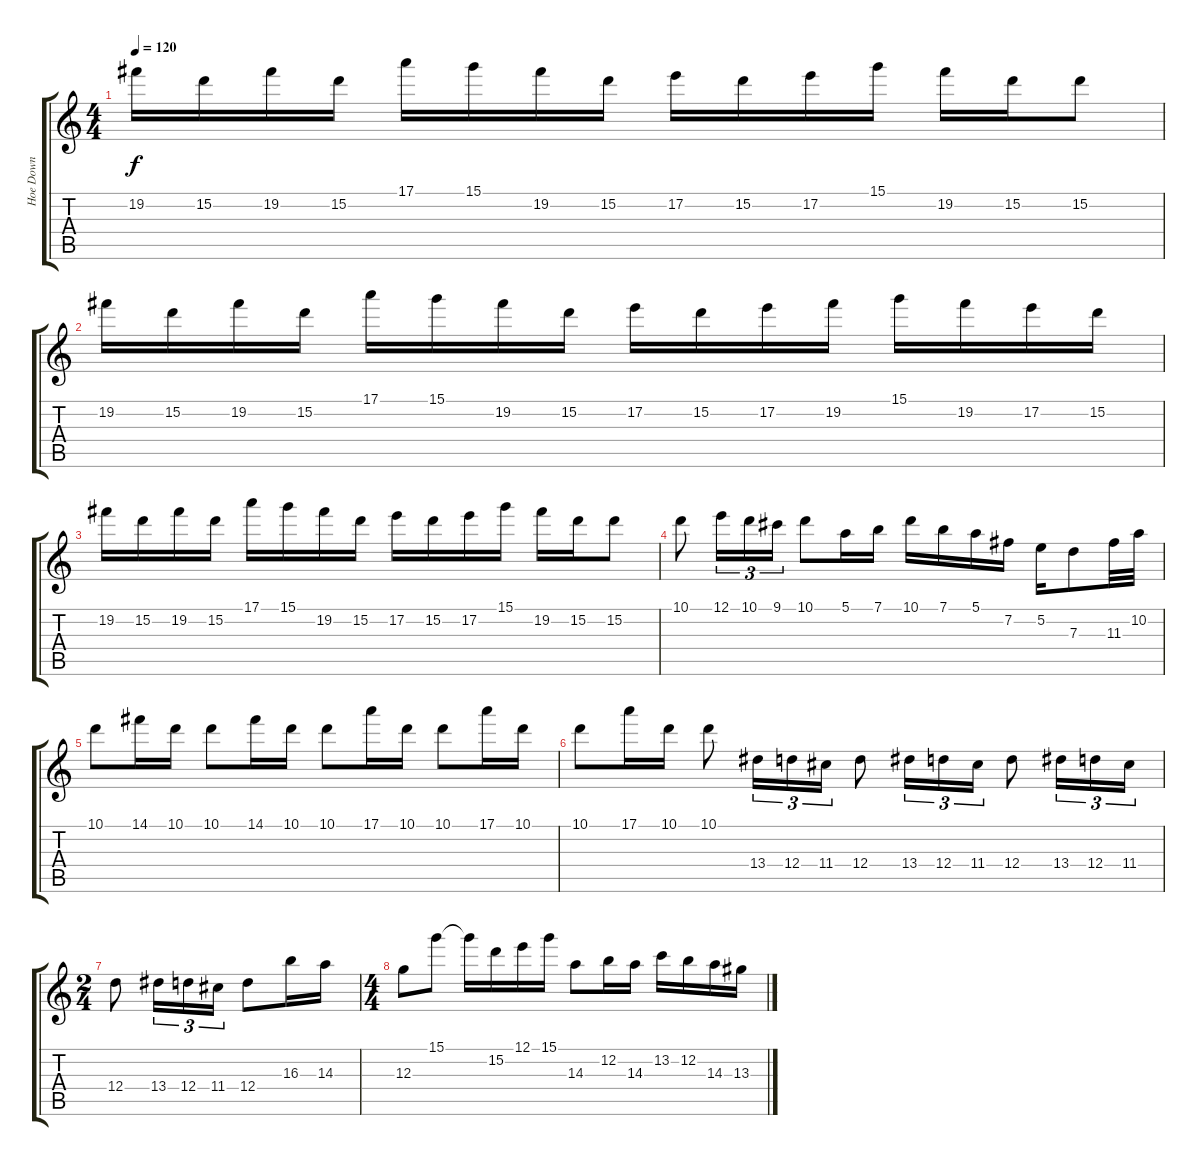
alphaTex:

\track ("Hoe Down" "Hoe Down") {instrument acousticguitarsteel}
\staff {score tabs}
\tuning (E4 B3 G3 D3 A2 E2) {hide}
\ts (4 4)
\tempo 120
\clef g2
\ks c
19.2.16{dy f} 15.2.16 19.2.16 15.2.16 17.1.16 15.1.16 19.2.16 15.2.16 17.2.16 15.2.16 17.2.16 15.1.16 19.2.16 15.2.16 15.2.8 |
19.2.16 15.2.16 19.2.16 15.2.16 17.1.16 15.1.16 19.2.16 15.2.16 17.2.16 15.2.16 17.2.16 19.2.16 15.1.16 19.2.16 17.2.16 15.2.16 |
19.2.16 15.2.16 19.2.16 15.2.16 17.1.16 15.1.16 19.2.16 15.2.16 17.2.16 15.2.16 17.2.16 15.1.16 19.2.16 15.2.16 15.2.8 |
10.1.8 12.1.16{tu (3 2)} 10.1.16{tu (3 2)} 9.1.16{tu (3 2)} 10.1.8 5.1.16 7.1.16 10.1.16 7.1.16 5.1.16 7.2.16 5.2.16 7.3.8 11.3.32 10.2.32 |
10.1.8 14.1.16 10.1.16 10.1.8 14.1.16 10.1.16 10.1.8 17.1.16 10.1.16 10.1.8 17.1.16 10.1.16 |
10.1.8 17.1.16 10.1.16 10.1.8 13.4.16{tu (3 2)} 12.4.16{tu (3 2)} 11.4.16{tu (3 2)} 12.4.8 13.4.16{tu (3 2)} 12.4.16{tu (3 2)} 11.4.16{tu (3 2)} 12.4.8 13.4.16{tu (3 2)} 12.4.16{tu (3 2)} 11.4.16{tu (3 2)} |
\ts (2 4)
12.4.8 13.4.16{tu (3 2)} 12.4.16{tu (3 2)} 11.4.16{tu (3 2)} 12.4.8 16.3.16 14.3.16 |
\ts (4 4)
12.3.8 15.1.8 15.1{t}.16 15.2.16 12.1.16 15.1.16 14.3.8 12.2.16 14.3.16 13.2.16 12.2.16 14.3.16 13.3.16
